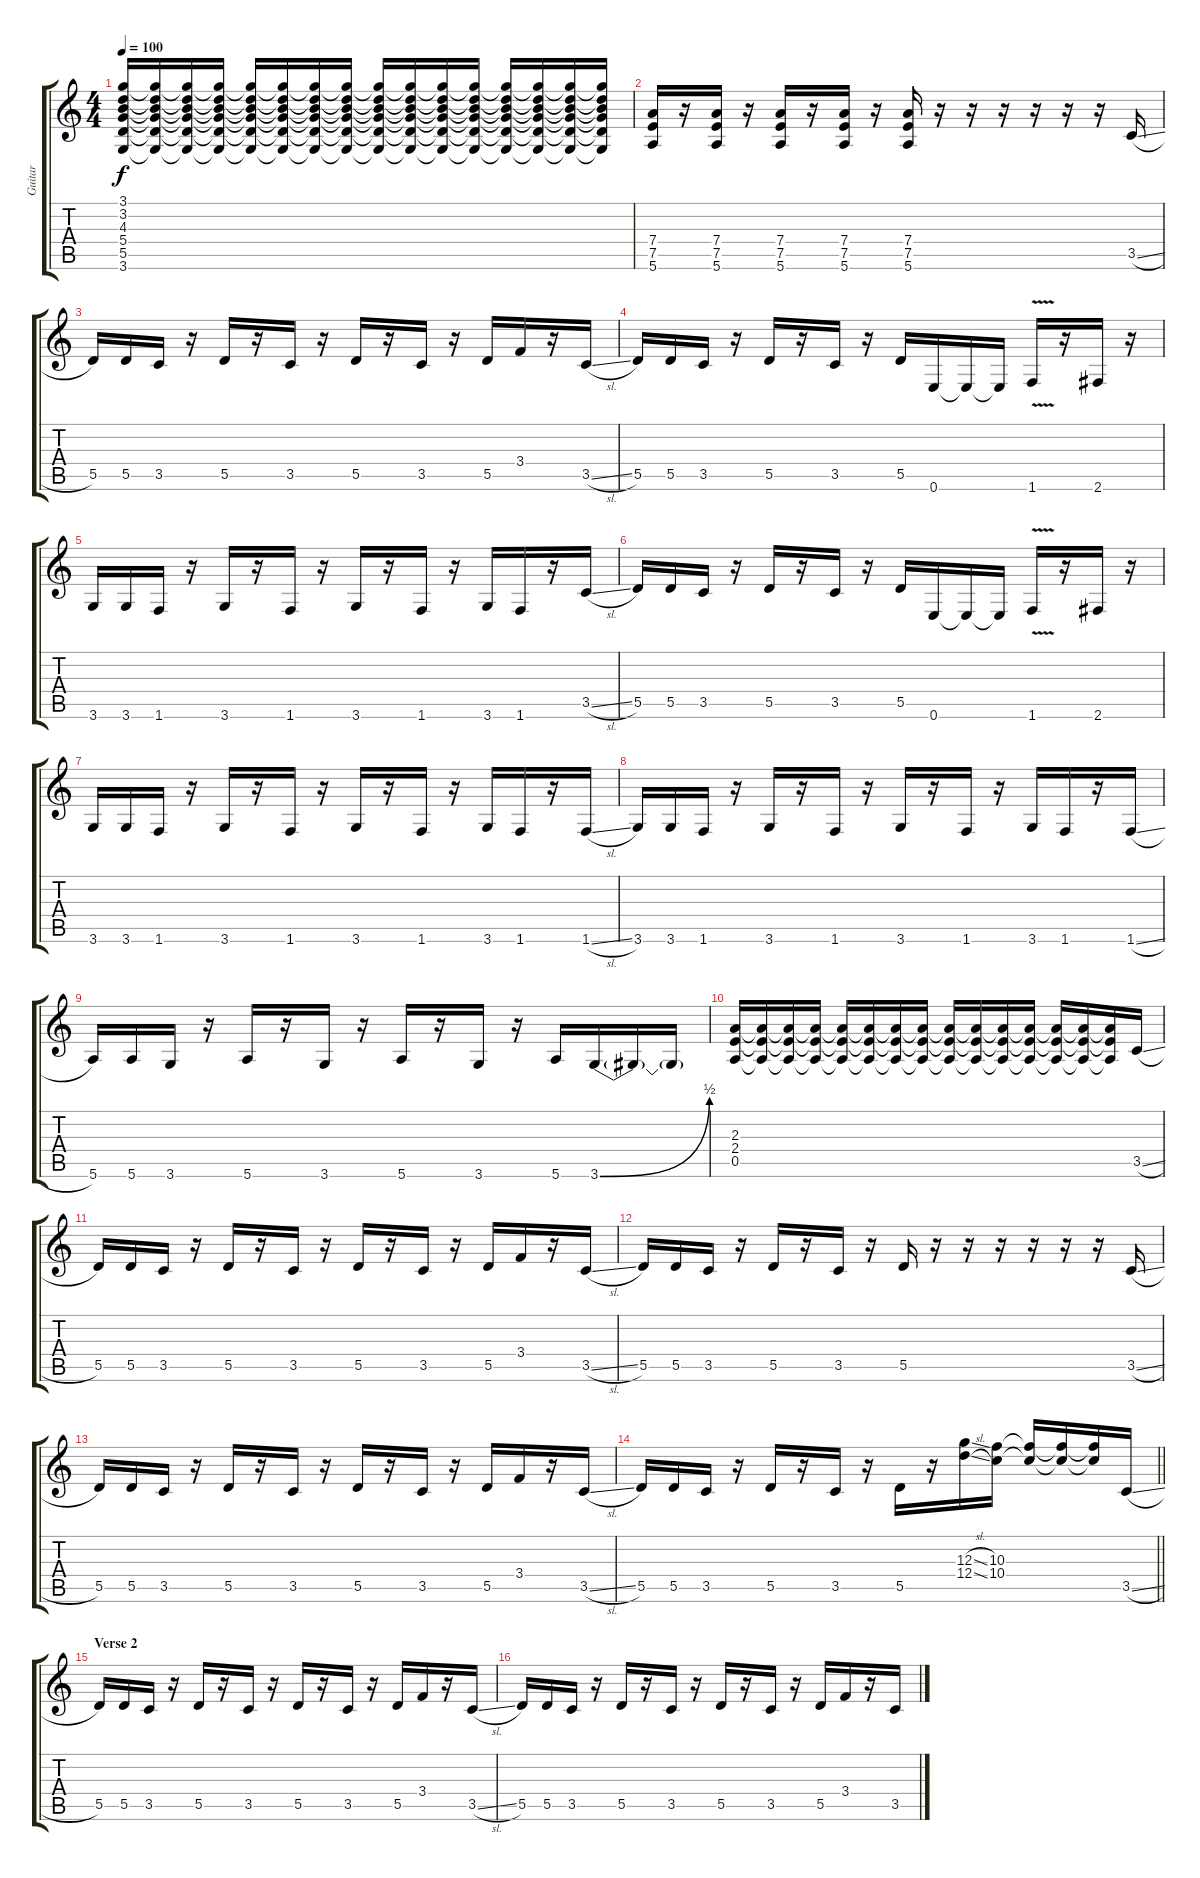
\track ("Guitar" "Guitar") {instrument distortionguitar}
\staff {score tabs}
\tuning (E4 B3 G3 D3 A2 E2) {hide}
\ts (4 4)
\tempo 100
\clef g2
\ks c
(3.1 3.2 4.3 5.4 5.5 3.6).16{dy f} (3.1{t} 3.2{t} 4.3{t} 5.4{t} 5.5{t} 3.6{t}).16 (3.1{t} 3.2{t} 4.3{t} 5.4{t} 5.5{t} 3.6{t}).16 (3.1{t} 3.2{t} 4.3{t} 5.4{t} 5.5{t} 3.6{t}).16 (3.1{t} 3.2{t} 4.3{t} 5.4{t} 5.5{t} 3.6{t}).16 (3.1{t} 3.2{t} 4.3{t} 5.4{t} 5.5{t} 3.6{t}).16 (3.1{t} 3.2{t} 4.3{t} 5.4{t} 5.5{t} 3.6{t}).16 (3.1{t} 3.2{t} 4.3{t} 5.4{t} 5.5{t} 3.6{t}).16 (3.1{t} 3.2{t} 4.3{t} 5.4{t} 5.5{t} 3.6{t}).16 (3.1{t} 3.2{t} 4.3{t} 5.4{t} 5.5{t} 3.6{t}).16 (3.1{t} 3.2{t} 4.3{t} 5.4{t} 5.5{t} 3.6{t}).16 (3.1{t} 3.2{t} 4.3{t} 5.4{t} 5.5{t} 3.6{t}).16 (3.1{t} 3.2{t} 4.3{t} 5.4{t} 5.5{t} 3.6{t}).16 (3.1{t} 3.2{t} 4.3{t} 5.4{t} 5.5{t} 3.6{t}).16 (3.1{t} 3.2{t} 4.3{t} 5.4{t} 5.5{t} 3.6{t}).16 (3.1{t} 3.2{t} 4.3{t} 5.4{t} 5.5{t} 3.6{t}).16 |
(7.4 7.5 5.6).16 r.16 (7.4 7.5 5.6).16 r.16 (7.4 7.5 5.6).16 r.16 (7.4 7.5 5.6).16 r.16 (7.4 7.5 5.6).16 r.16 r.16 r.16 r.16 r.16 r.16 3.5{sl}.16 |
5.5.16 5.5.16 3.5.16 r.16 5.5.16 r.16 3.5.16 r.16 5.5.16 r.16 3.5.16 r.16 5.5.16 3.4.16 r.16 3.5{sl}.16 |
5.5.16 5.5.16 3.5.16 r.16 5.5.16 r.16 3.5.16 r.16 5.5.16 0.6.16 0.6{t}.16 0.6{t}.16 1.6{v}.16 r.16 2.6.16 r.16 |
3.6.16 3.6.16 1.6.16 r.16 3.6.16 r.16 1.6.16 r.16 3.6.16 r.16 1.6.16 r.16 3.6.16 1.6.16 r.16 3.5{sl}.16 |
5.5.16 5.5.16 3.5.16 r.16 5.5.16 r.16 3.5.16 r.16 5.5.16 0.6.16 0.6{t}.16 0.6{t}.16 1.6{v}.16 r.16 2.6.16 r.16 |
3.6.16 3.6.16 1.6.16 r.16 3.6.16 r.16 1.6.16 r.16 3.6.16 r.16 1.6.16 r.16 3.6.16 1.6.16 r.16 1.6{sl}.16 |
3.6.16 3.6.16 1.6.16 r.16 3.6.16 r.16 1.6.16 r.16 3.6.16 r.16 1.6.16 r.16 3.6.16 1.6.16 r.16 1.6{sl}.16 |
5.6.16 5.6.16 3.6.16 r.16 5.6.16 r.16 3.6.16 r.16 5.6.16 r.16 3.6.16 r.16 5.6.16 3.6{be (bend 0 0 60 2)}.16 3.6{t}.16 3.6{t}.16 |
(2.3 2.4 0.5).16 (2.3{t} 2.4{t} 0.5{t}).16 (2.3{t} 2.4{t} 0.5{t}).16 (2.3{t} 2.4{t} 0.5{t}).16 (2.3{t} 2.4{t} 0.5{t}).16 (2.3{t} 2.4{t} 0.5{t}).16 (2.3{t} 2.4{t} 0.5{t}).16 (2.3{t} 2.4{t} 0.5{t}).16 (2.3{t} 2.4{t} 0.5{t}).16 (2.3{t} 2.4{t} 0.5{t}).16 (2.3{t} 2.4{t} 0.5{t}).16 (2.3{t} 2.4{t} 0.5{t}).16 (2.3{t} 2.4{t} 0.5{t}).16 (2.3{t} 2.4{t} 0.5{t}).16 (2.3{t} 2.4{t} 0.5{t}).16 3.5{sl}.16 |
5.5.16 5.5.16 3.5.16 r.16 5.5.16 r.16 3.5.16 r.16 5.5.16 r.16 3.5.16 r.16 5.5.16 3.4.16 r.16 3.5{sl}.16 |
5.5.16 5.5.16 3.5.16 r.16 5.5.16 r.16 3.5.16 r.16 5.5.16 r.16 r.16 r.16 r.16 r.16 r.16 3.5{sl}.16 |
5.5.16 5.5.16 3.5.16 r.16 5.5.16 r.16 3.5.16 r.16 5.5.16 r.16 3.5.16 r.16 5.5.16 3.4.16 r.16 3.5{sl}.16 |
\barLineRight lightlight
5.5.16 5.5.16 3.5.16 r.16 5.5.16 r.16 3.5.16 r.16 5.5.16 r.16 (12.3{sl} 12.4{sl}).16 (10.3 10.4).16 (10.3{t} 10.4{t}).16 (10.3{t} 10.4{t}).16 (10.3{t} 10.4{t}).16 3.5{sl}.16 |
\section ("" "Verse 2")
5.5.16 5.5.16 3.5.16 r.16 5.5.16 r.16 3.5.16 r.16 5.5.16 r.16 3.5.16 r.16 5.5.16 3.4.16 r.16 3.5{sl}.16 |
5.5.16 5.5.16 3.5.16 r.16 5.5.16 r.16 3.5.16 r.16 5.5.16 r.16 3.5.16 r.16 5.5.16 3.4.16 r.16 3.5{sl}.16
